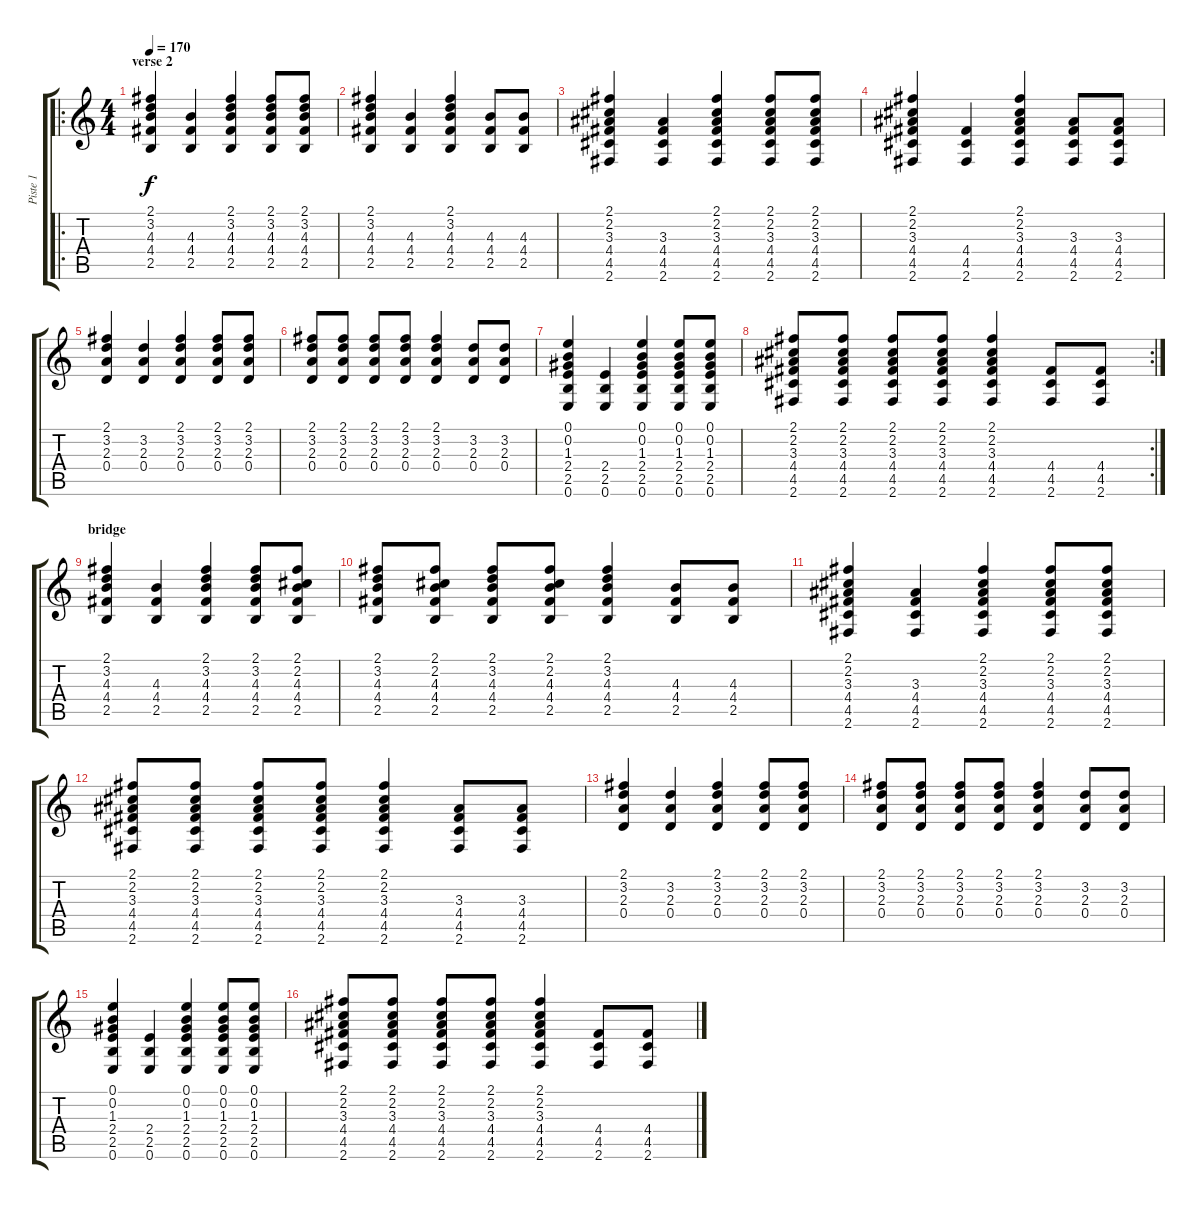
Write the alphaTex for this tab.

\track ("Piste 1" "Piste 1") {instrument acousticguitarsteel}
\staff {score tabs}
\tuning (E4 B3 G3 D3 A2 E2) {hide}
\ro
\ts (4 4)
\section ("" "verse 2")
\tempo 170
\clef g2
\ks c
(2.1 3.2 4.3 4.4 2.5).4{dy f} (4.3 4.4 2.5).4 (2.1 3.2 4.3 4.4 2.5).4 (2.1 3.2 4.3 4.4 2.5).8 (2.1 3.2 4.3 4.4 2.5).8 |
(2.1 3.2 4.3 4.4 2.5).4 (4.3 4.4 2.5).4 (2.1 3.2 4.3 4.4 2.5).4 (4.3 4.4 2.5).8 (4.3 4.4 2.5).8 |
(2.1 2.2 3.3 4.4 4.5 2.6).4 (3.3 4.4 4.5 2.6).4 (2.1 2.2 3.3 4.4 4.5 2.6).4 (2.1 2.2 3.3 4.4 4.5 2.6).8 (2.1 2.2 3.3 4.4 4.5 2.6).8 |
(2.1 2.2 3.3 4.4 4.5 2.6).4 (4.4 4.5 2.6).4 (2.1 2.2 3.3 4.4 4.5 2.6).4 (3.3 4.4 4.5 2.6).8 (3.3 4.4 4.5 2.6).8 |
(2.1 3.2 2.3 0.4).4 (3.2 2.3 0.4).4 (2.1 3.2 2.3 0.4).4 (2.1 3.2 2.3 0.4).8 (2.1 3.2 2.3 0.4).8 |
(2.1 3.2 2.3 0.4).8 (2.1 3.2 2.3 0.4).8 (2.1 3.2 2.3 0.4).8 (2.1 3.2 2.3 0.4).8 (2.1 3.2 2.3 0.4).4 (3.2 2.3 0.4).8 (3.2 2.3 0.4).8 |
(0.1 0.2 1.3 2.4 2.5 0.6).4 (2.4 2.5 0.6).4 (0.1 0.2 1.3 2.4 2.5 0.6).4 (0.1 0.2 1.3 2.4 2.5 0.6).8 (0.1 0.2 1.3 2.4 2.5 0.6).8 |
\rc 2
(2.1 2.2 3.3 4.4 4.5 2.6).8 (2.1 2.2 3.3 4.4 4.5 2.6).8 (2.1 2.2 3.3 4.4 4.5 2.6).8 (2.1 2.2 3.3 4.4 4.5 2.6).8 (2.1 2.2 3.3 4.4 4.5 2.6).4 (4.4 4.5 2.6).8 (4.4 4.5 2.6).8 |
\section ("" "bridge")
(2.1 3.2 4.3 4.4 2.5).4 (4.3 4.4 2.5).4 (2.1 3.2 4.3 4.4 2.5).4 (2.1 3.2 4.3 4.4 2.5).8 (2.1 2.2 4.3 4.4 2.5).8 |
(2.1 3.2 4.3 4.4 2.5).8 (2.1 2.2 4.3 4.4 2.5).8 (2.1 3.2 4.3 4.4 2.5).8 (2.1 2.2 4.3 4.4 2.5).8 (2.1 3.2 4.3 4.4 2.5).4 (4.3 4.4 2.5).8 (4.3 4.4 2.5).8 |
(2.1 2.2 3.3 4.4 4.5 2.6).4 (3.3 4.4 4.5 2.6).4 (2.1 2.2 3.3 4.4 4.5 2.6).4 (2.1 2.2 3.3 4.4 4.5 2.6).8 (2.1 2.2 3.3 4.4 4.5 2.6).8 |
(2.1 2.2 3.3 4.4 4.5 2.6).8 (2.1 2.2 3.3 4.4 4.5 2.6).8 (2.1 2.2 3.3 4.4 4.5 2.6).8 (2.1 2.2 3.3 4.4 4.5 2.6).8 (2.1 2.2 3.3 4.4 4.5 2.6).4 (3.3 4.4 4.5 2.6).8 (3.3 4.4 4.5 2.6).8 |
(2.1 3.2 2.3 0.4).4 (3.2 2.3 0.4).4 (2.1 3.2 2.3 0.4).4 (2.1 3.2 2.3 0.4).8 (2.1 3.2 2.3 0.4).8 |
(2.1 3.2 2.3 0.4).8 (2.1 3.2 2.3 0.4).8 (2.1 3.2 2.3 0.4).8 (2.1 3.2 2.3 0.4).8 (2.1 3.2 2.3 0.4).4 (3.2 2.3 0.4).8 (3.2 2.3 0.4).8 |
(0.1 0.2 1.3 2.4 2.5 0.6).4 (2.4 2.5 0.6).4 (0.1 0.2 1.3 2.4 2.5 0.6).4 (0.1 0.2 1.3 2.4 2.5 0.6).8 (0.1 0.2 1.3 2.4 2.5 0.6).8 |
(2.1 2.2 3.3 4.4 4.5 2.6).8 (2.1 2.2 3.3 4.4 4.5 2.6).8 (2.1 2.2 3.3 4.4 4.5 2.6).8 (2.1 2.2 3.3 4.4 4.5 2.6).8 (2.1 2.2 3.3 4.4 4.5 2.6).4 (4.4 4.5 2.6).8 (4.4 4.5 2.6).8
